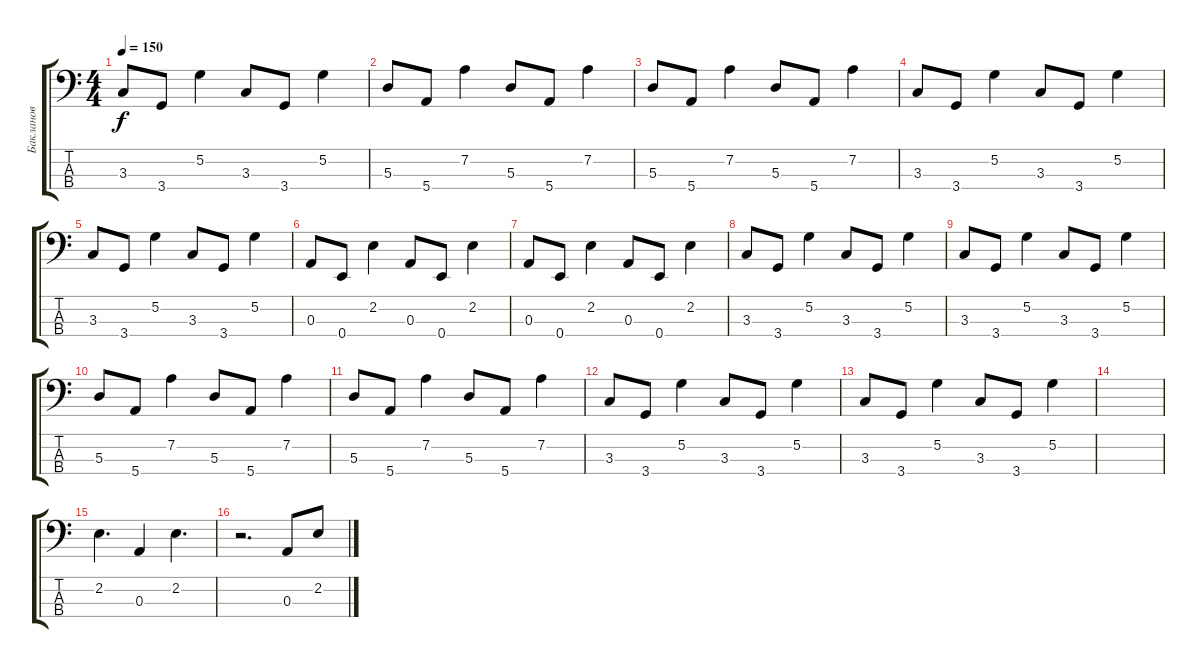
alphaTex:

\track ("Бакланов" "Бакланов") {instrument electricbasspick}
\staff {score tabs}
\tuning (G2 D2 A1 E1) {hide}
\ts (4 4)
\tempo 150
\clef f4
\ks c
3.3.8{dy f} 3.4.8 5.2.4 3.3.8 3.4.8 5.2.4 |
5.3.8 5.4.8 7.2.4 5.3.8 5.4.8 7.2.4 |
5.3.8 5.4.8 7.2.4 5.3.8 5.4.8 7.2.4 |
3.3.8 3.4.8 5.2.4 3.3.8 3.4.8 5.2.4 |
3.3.8 3.4.8 5.2.4 3.3.8 3.4.8 5.2.4 |
0.3.8 0.4.8 2.2.4 0.3.8 0.4.8 2.2.4 |
0.3.8 0.4.8 2.2.4 0.3.8 0.4.8 2.2.4 |
3.3.8 3.4.8 5.2.4 3.3.8 3.4.8 5.2.4 |
3.3.8 3.4.8 5.2.4 3.3.8 3.4.8 5.2.4 |
5.3.8 5.4.8 7.2.4 5.3.8 5.4.8 7.2.4 |
5.3.8 5.4.8 7.2.4 5.3.8 5.4.8 7.2.4 |
3.3.8 3.4.8 5.2.4 3.3.8 3.4.8 5.2.4 |
3.3.8 3.4.8 5.2.4 3.3.8 3.4.8 5.2.4 |
|
2.2.4{d} 0.3.4 2.2.4{d} |
r.2{d} 0.3.8 2.2.8
